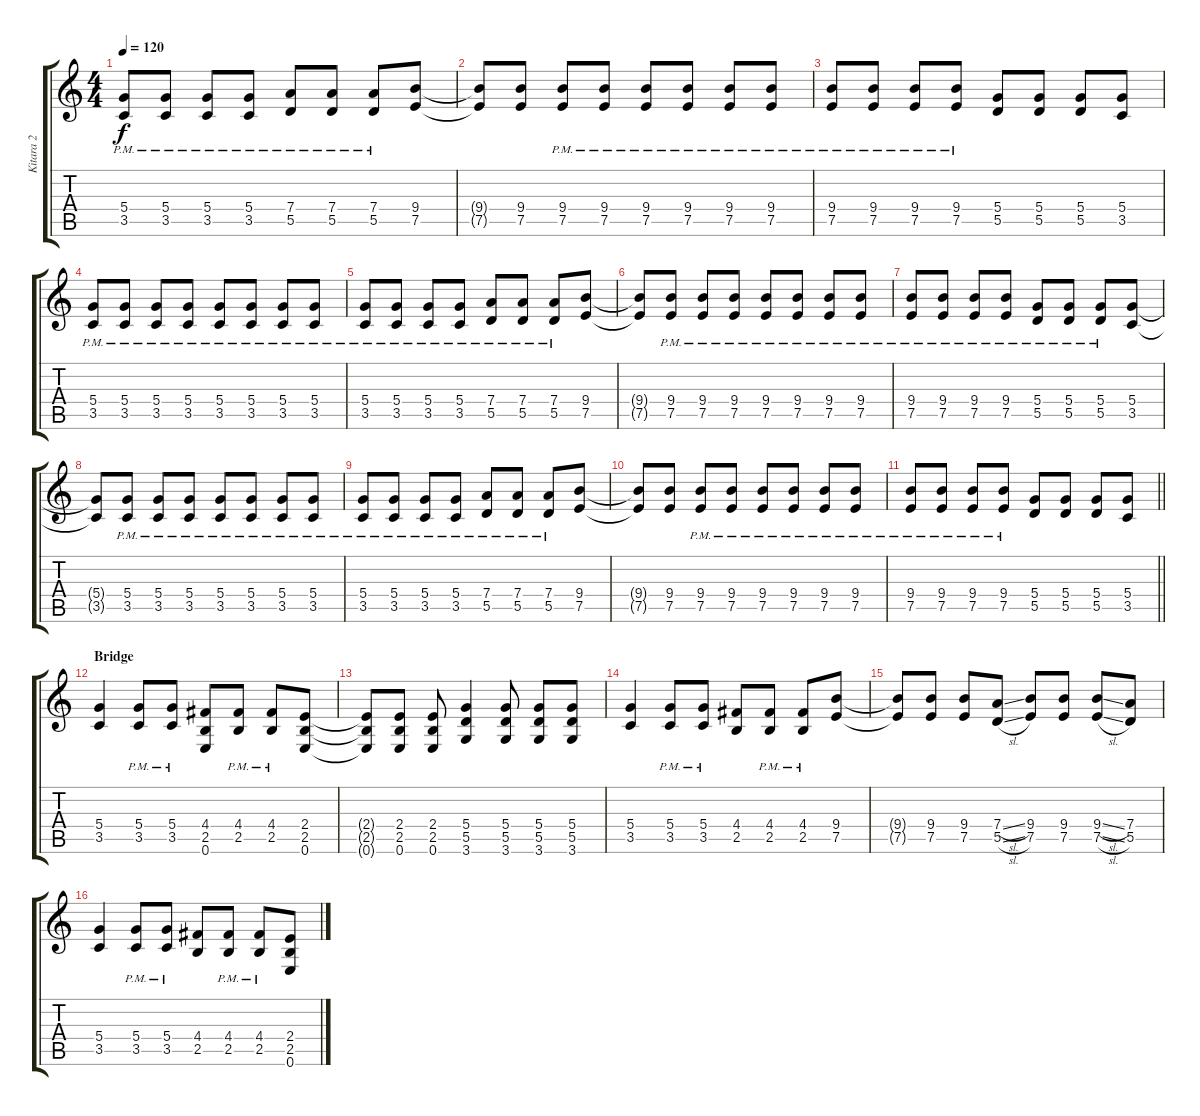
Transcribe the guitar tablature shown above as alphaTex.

\track ("Kitara 2" "Kitara 2") {instrument overdrivenguitar}
\staff {score tabs}
\tuning (E4 B3 G3 D3 A2 E2) {hide}
\ts (4 4)
\tempo 120
\clef g2
\ks c
(5.4{pm} 3.5{pm}).8{dy f} (5.4{pm} 3.5{pm}).8 (5.4{pm} 3.5{pm}).8 (5.4{pm} 3.5{pm}).8 (7.4{pm} 5.5{pm}).8 (7.4{pm} 5.5{pm}).8 (7.4{pm} 5.5{pm}).8 (9.4 7.5).8 |
(9.4{t} 7.5{t}).8 (9.4 7.5).8 (9.4{pm} 7.5{pm}).8 (9.4{pm} 7.5{pm}).8 (9.4{pm} 7.5{pm}).8 (9.4{pm} 7.5{pm}).8 (9.4{pm} 7.5{pm}).8 (9.4{pm} 7.5{pm}).8 |
(9.4{pm} 7.5{pm}).8 (9.4{pm} 7.5{pm}).8 (9.4{pm} 7.5{pm}).8 (9.4{pm} 7.5{pm}).8 (5.4 5.5).8 (5.4 5.5).8 (5.4 5.5).8 (5.4 3.5).8 |
(5.4{pm} 3.5{pm}).8 (5.4{pm} 3.5{pm}).8 (5.4{pm} 3.5{pm}).8 (5.4{pm} 3.5{pm}).8 (5.4{pm} 3.5{pm}).8 (5.4{pm} 3.5{pm}).8 (5.4{pm} 3.5{pm}).8 (5.4{pm} 3.5{pm}).8 |
(5.4{pm} 3.5{pm}).8 (5.4{pm} 3.5{pm}).8 (5.4{pm} 3.5{pm}).8 (5.4{pm} 3.5{pm}).8 (7.4{pm} 5.5{pm}).8 (7.4{pm} 5.5{pm}).8 (7.4{pm} 5.5{pm}).8 (9.4 7.5).8 |
(9.4{t} 7.5{t}).8 (9.4{pm} 7.5{pm}).8 (9.4{pm} 7.5{pm}).8 (9.4{pm} 7.5{pm}).8 (9.4{pm} 7.5{pm}).8 (9.4{pm} 7.5{pm}).8 (9.4{pm} 7.5{pm}).8 (9.4{pm} 7.5{pm}).8 |
(9.4{pm} 7.5{pm}).8 (9.4{pm} 7.5{pm}).8 (9.4{pm} 7.5{pm}).8 (9.4{pm} 7.5{pm}).8 (5.4{pm} 5.5{pm}).8 (5.4{pm} 5.5{pm}).8 (5.4{pm} 5.5{pm}).8 (5.4 3.5).8 |
(5.4{t} 3.5{t}).8 (5.4{pm} 3.5{pm}).8 (5.4{pm} 3.5{pm}).8 (5.4{pm} 3.5{pm}).8 (5.4{pm} 3.5{pm}).8 (5.4{pm} 3.5{pm}).8 (5.4{pm} 3.5{pm}).8 (5.4{pm} 3.5{pm}).8 |
(5.4{pm} 3.5{pm}).8 (5.4{pm} 3.5{pm}).8 (5.4{pm} 3.5{pm}).8 (5.4{pm} 3.5{pm}).8 (7.4{pm} 5.5{pm}).8 (7.4{pm} 5.5{pm}).8 (7.4{pm} 5.5{pm}).8 (9.4 7.5).8 |
(9.4{t} 7.5{t}).8 (9.4 7.5).8 (9.4{pm} 7.5{pm}).8 (9.4{pm} 7.5{pm}).8 (9.4{pm} 7.5{pm}).8 (9.4{pm} 7.5{pm}).8 (9.4{pm} 7.5{pm}).8 (9.4{pm} 7.5{pm}).8 |
\barLineRight lightlight
(9.4{pm} 7.5{pm}).8 (9.4{pm} 7.5{pm}).8 (9.4{pm} 7.5{pm}).8 (9.4{pm} 7.5{pm}).8 (5.4 5.5).8 (5.4 5.5).8 (5.4 5.5).8 (5.4 3.5).8 |
\section ("" "Bridge")
(5.4 3.5).4 (5.4{pm} 3.5{pm}).8 (5.4{pm} 3.5{pm}).8 (4.4 2.5 0.6).8 (4.4{pm} 2.5{pm}).8 (4.4{pm} 2.5{pm}).8 (2.4 2.5 0.6).8 |
(2.4{t} 2.5{t} 0.6{t}).8 (2.4 2.5 0.6).8 (2.4 2.5 0.6).8 (5.4 5.5 3.6).4 (5.4 5.5 3.6).8 (5.4 5.5 3.6).8 (5.4 5.5 3.6).8 |
(5.4 3.5).4 (5.4{pm} 3.5{pm}).8 (5.4{pm} 3.5{pm}).8 (4.4 2.5).8 (4.4{pm} 2.5{pm}).8 (4.4{pm} 2.5{pm}).8 (9.4 7.5).8 |
(9.4{t} 7.5{t}).8 (9.4 7.5).8 (9.4 7.5).8 (7.4{sl} 5.5{sl}).8 (9.4 7.5).8 (9.4 7.5).8 (9.4{sl} 7.5{sl}).8 (7.4 5.5).8 |
(5.4 3.5).4 (5.4{pm} 3.5{pm}).8 (5.4{pm} 3.5{pm}).8 (4.4 2.5).8 (4.4{pm} 2.5{pm}).8 (4.4{pm} 2.5{pm}).8 (2.4 2.5 0.6).8
